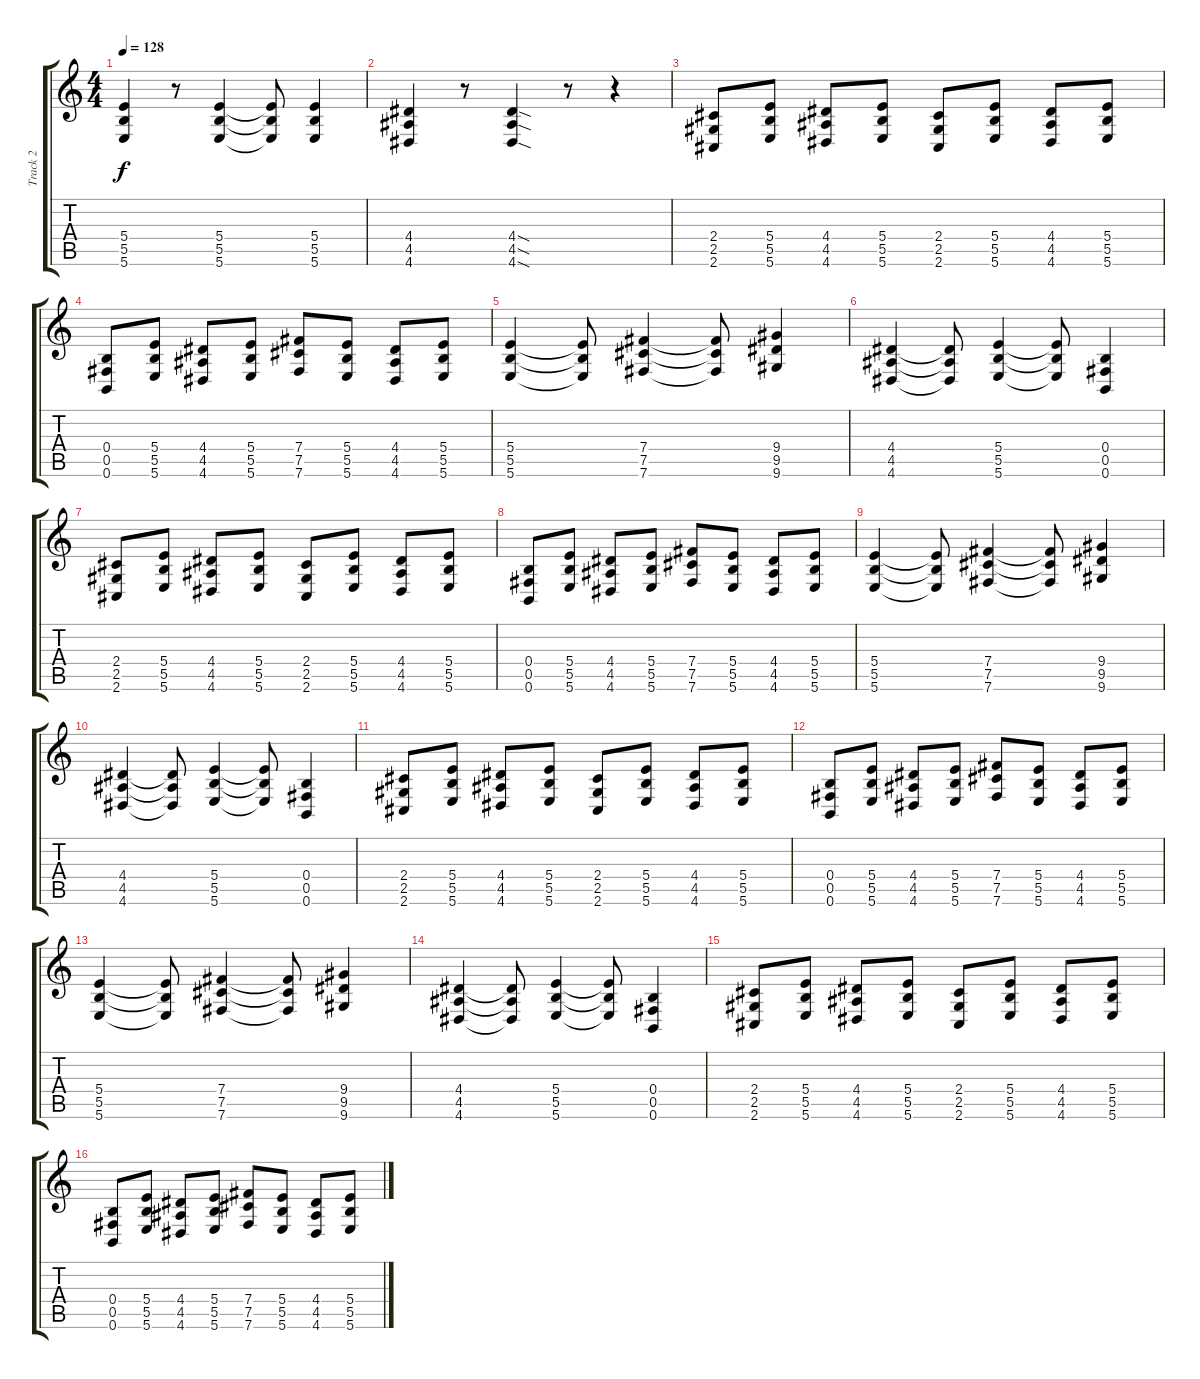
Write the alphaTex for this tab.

\track ("Track 2" "Track 2") {instrument distortionguitar}
\staff {score tabs}
\tuning (Db4 Ab3 E3 B2 Gb2 B1) {hide}
\ts (4 4)
\tempo 128
\clef g2
\ks c
(5.4 5.5 5.6).4{dy f} r.8 (5.4 5.5 5.6).4 (5.4{t} 5.5{t} 5.6{t}).8 (5.4 5.5 5.6).4 |
(4.4 4.5 4.6).4 r.8 (4.4{sod} 4.5{sod} 4.6{sod}).4 r.8 r.4 |
(2.4 2.5 2.6).8 (5.4 5.5 5.6).8 (4.4 4.5 4.6).8 (5.4 5.5 5.6).8 (2.4 2.5 2.6).8 (5.4 5.5 5.6).8 (4.4 4.5 4.6).8 (5.4 5.5 5.6).8 |
(0.4 0.5 0.6).8 (5.4 5.5 5.6).8 (4.4 4.5 4.6).8 (5.4 5.5 5.6).8 (7.4 7.5 7.6).8 (5.4 5.5 5.6).8 (4.4 4.5 4.6).8 (5.4 5.5 5.6).8 |
(5.4 5.5 5.6).4 (5.4{t} 5.5{t} 5.6{t}).8 (7.4 7.5 7.6).4 (7.4{t} 7.5{t} 7.6{t}).8 (9.4 9.5 9.6).4 |
(4.4 4.5 4.6).4 (4.4{t} 4.5{t} 4.6{t}).8 (5.4 5.5 5.6).4 (5.4{t} 5.5{t} 5.6{t}).8 (0.4 0.5 0.6).4 |
(2.4 2.5 2.6).8 (5.4 5.5 5.6).8 (4.4 4.5 4.6).8 (5.4 5.5 5.6).8 (2.4 2.5 2.6).8 (5.4 5.5 5.6).8 (4.4 4.5 4.6).8 (5.4 5.5 5.6).8 |
(0.4 0.5 0.6).8 (5.4 5.5 5.6).8 (4.4 4.5 4.6).8 (5.4 5.5 5.6).8 (7.4 7.5 7.6).8 (5.4 5.5 5.6).8 (4.4 4.5 4.6).8 (5.4 5.5 5.6).8 |
(5.4 5.5 5.6).4 (5.4{t} 5.5{t} 5.6{t}).8 (7.4 7.5 7.6).4 (7.4{t} 7.5{t} 7.6{t}).8 (9.4 9.5 9.6).4 |
(4.4 4.5 4.6).4 (4.4{t} 4.5{t} 4.6{t}).8 (5.4 5.5 5.6).4 (5.4{t} 5.5{t} 5.6{t}).8 (0.4 0.5 0.6).4 |
(2.4 2.5 2.6).8 (5.4 5.5 5.6).8 (4.4 4.5 4.6).8 (5.4 5.5 5.6).8 (2.4 2.5 2.6).8 (5.4 5.5 5.6).8 (4.4 4.5 4.6).8 (5.4 5.5 5.6).8 |
(0.4 0.5 0.6).8 (5.4 5.5 5.6).8 (4.4 4.5 4.6).8 (5.4 5.5 5.6).8 (7.4 7.5 7.6).8 (5.4 5.5 5.6).8 (4.4 4.5 4.6).8 (5.4 5.5 5.6).8 |
(5.4 5.5 5.6).4 (5.4{t} 5.5{t} 5.6{t}).8 (7.4 7.5 7.6).4 (7.4{t} 7.5{t} 7.6{t}).8 (9.4 9.5 9.6).4 |
(4.4 4.5 4.6).4 (4.4{t} 4.5{t} 4.6{t}).8 (5.4 5.5 5.6).4 (5.4{t} 5.5{t} 5.6{t}).8 (0.4 0.5 0.6).4 |
(2.4 2.5 2.6).8 (5.4 5.5 5.6).8 (4.4 4.5 4.6).8 (5.4 5.5 5.6).8 (2.4 2.5 2.6).8 (5.4 5.5 5.6).8 (4.4 4.5 4.6).8 (5.4 5.5 5.6).8 |
(0.4 0.5 0.6).8 (5.4 5.5 5.6).8 (4.4 4.5 4.6).8 (5.4 5.5 5.6).8 (7.4 7.5 7.6).8 (5.4 5.5 5.6).8 (4.4 4.5 4.6).8 (5.4 5.5 5.6).8
